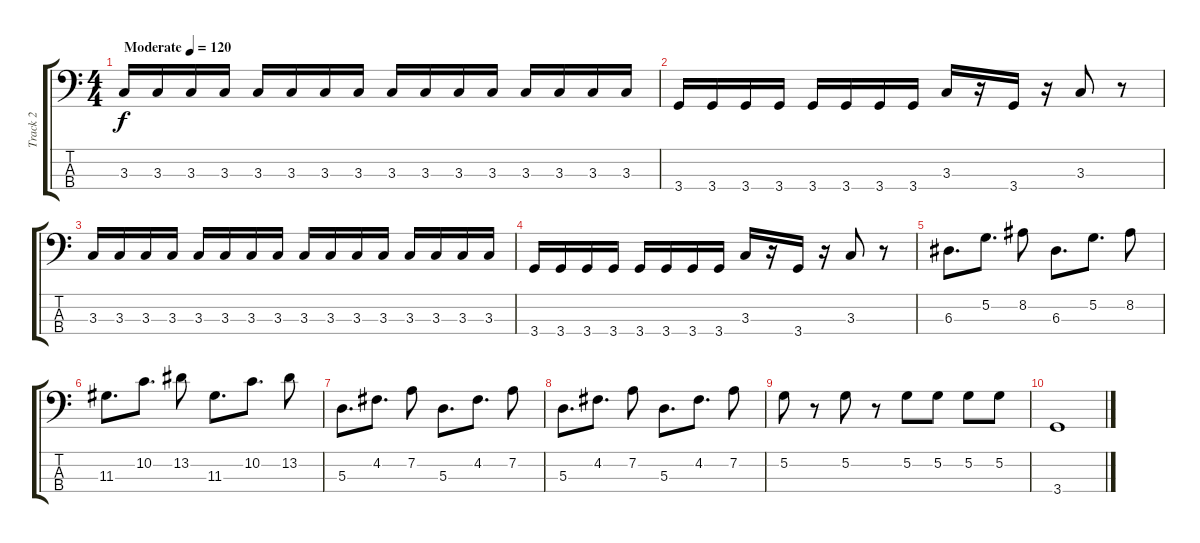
\track ("Track 2" "Track 2") {instrument electricbassfinger}
\staff {score tabs}
\tuning (G2 D2 A1 E1) {hide}
\ts (4 4)
\tempo (120 "Moderate")
\clef f4
\ks c
3.3.16{dy f instrument electricbassfinger} 3.3.16 3.3.16 3.3.16 3.3.16 3.3.16 3.3.16 3.3.16 3.3.16 3.3.16 3.3.16 3.3.16 3.3.16 3.3.16 3.3.16 3.3.16 |
3.4.16 3.4.16 3.4.16 3.4.16 3.4.16 3.4.16 3.4.16 3.4.16 3.3.16 r.16 3.4.16 r.16 3.3.8 r.8 |
3.3.16 3.3.16 3.3.16 3.3.16 3.3.16 3.3.16 3.3.16 3.3.16 3.3.16 3.3.16 3.3.16 3.3.16 3.3.16 3.3.16 3.3.16 3.3.16 |
3.4.16 3.4.16 3.4.16 3.4.16 3.4.16 3.4.16 3.4.16 3.4.16 3.3.16 r.16 3.4.16 r.16 3.3.8 r.8 |
6.3.8{d} 5.2.8{d} 8.2.8 6.3.8{d} 5.2.8{d} 8.2.8 |
11.3.8{d} 10.2.8{d} 13.2.8 11.3.8{d} 10.2.8{d} 13.2.8 |
5.3.8{d} 4.2.8{d} 7.2.8 5.3.8{d} 4.2.8{d} 7.2.8 |
5.3.8{d} 4.2.8{d} 7.2.8 5.3.8{d} 4.2.8{d} 7.2.8 |
5.2.8 r.8 5.2.8 r.8 5.2.8 5.2.8 5.2.8 5.2.8 |
3.4.1
